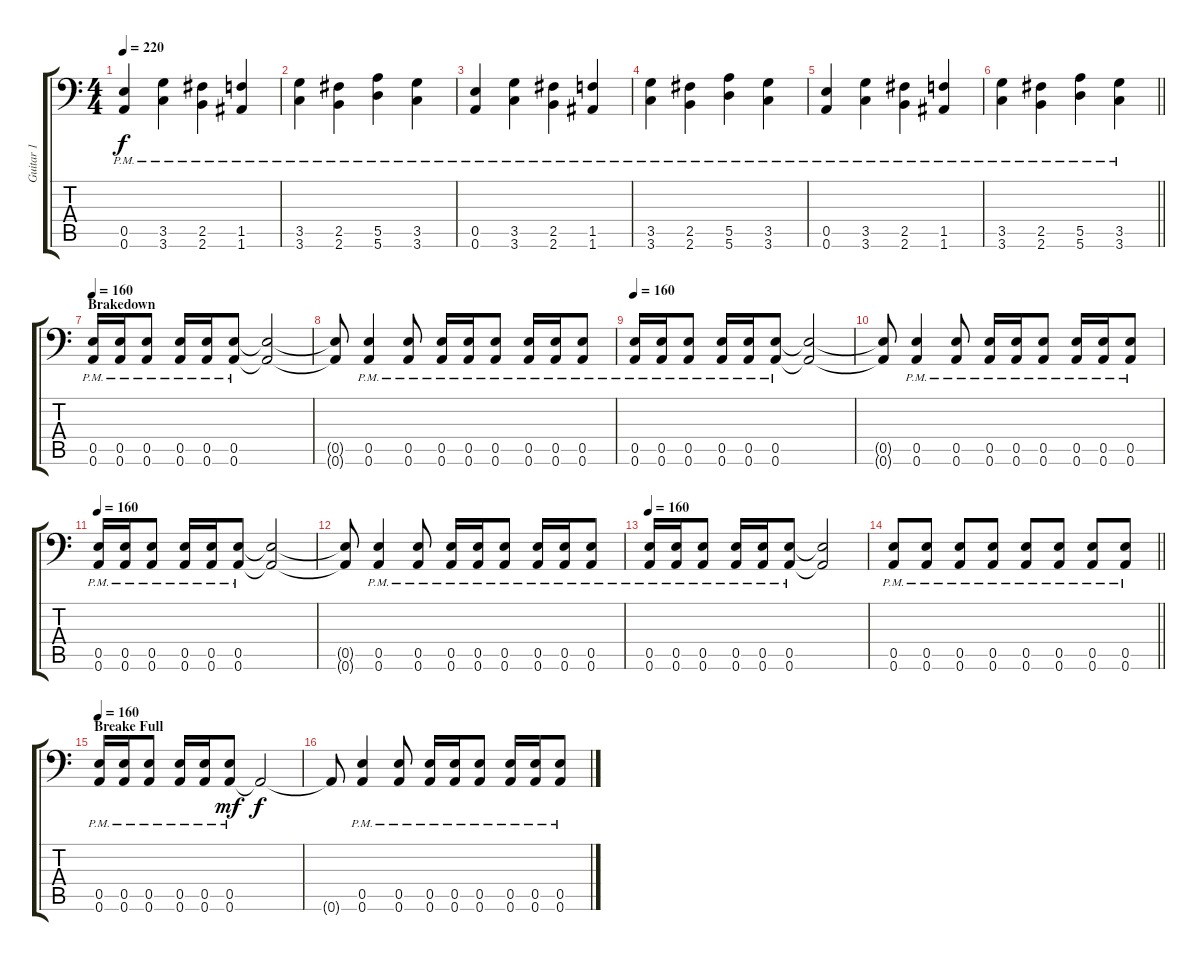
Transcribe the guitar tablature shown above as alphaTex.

\track ("Guitar 1" "Guitar 1") {instrument overdrivenguitar}
\staff {score tabs}
\tuning (B3 Gb3 D3 A2 E2 A1) {hide}
\ts (4 4)
\tempo 220
\clef f4
\ks c
(0.5{pm} 0.6{pm}).4{dy f} (3.5{pm} 3.6{pm}).4 (2.5{pm} 2.6{pm}).4 (1.5{pm} 1.6{pm}).4 |
(3.5{pm} 3.6{pm}).4 (2.5{pm} 2.6{pm}).4 (5.5{pm} 5.6{pm}).4 (3.5{pm} 3.6{pm}).4 |
(0.5{pm} 0.6{pm}).4 (3.5{pm} 3.6{pm}).4 (2.5{pm} 2.6{pm}).4 (1.5{pm} 1.6{pm}).4 |
(3.5{pm} 3.6{pm}).4 (2.5{pm} 2.6{pm}).4 (5.5{pm} 5.6{pm}).4 (3.5{pm} 3.6{pm}).4 |
(0.5{pm} 0.6{pm}).4 (3.5{pm} 3.6{pm}).4 (2.5{pm} 2.6{pm}).4 (1.5{pm} 1.6{pm}).4 |
\barLineRight lightlight
(3.5{pm} 3.6{pm}).4 (2.5{pm} 2.6{pm}).4 (5.5{pm} 5.6{pm}).4 (3.5{pm} 3.6{pm}).4 |
\section ("" "Brakedown")
\tempo 165
\tempo 160
(0.5{pm} 0.6{pm}).16 (0.5{pm} 0.6{pm}).16 (0.5{pm} 0.6{pm}).8 (0.5{pm} 0.6{pm}).16 (0.5{pm} 0.6{pm}).16 (0.5{pm} 0.6{pm}).8 (0.5{t} 0.6{t}).2 |
(0.5{t} 0.6{t}).8 (0.5{pm} 0.6{pm}).4 (0.5{pm} 0.6{pm}).8 (0.5{pm} 0.6{pm}).16 (0.5{pm} 0.6{pm}).16 (0.5{pm} 0.6{pm}).8 (0.5{pm} 0.6{pm}).16 (0.5{pm} 0.6{pm}).16 (0.5{pm} 0.6{pm}).8 |
\tempo 160
(0.5{pm} 0.6{pm}).16 (0.5{pm} 0.6{pm}).16 (0.5{pm} 0.6{pm}).8 (0.5{pm} 0.6{pm}).16 (0.5{pm} 0.6{pm}).16 (0.5{pm} 0.6{pm}).8 (0.5{t} 0.6{t}).2 |
(0.5{t} 0.6{t}).8 (0.5{pm} 0.6{pm}).4 (0.5{pm} 0.6{pm}).8 (0.5{pm} 0.6{pm}).16 (0.5{pm} 0.6{pm}).16 (0.5{pm} 0.6{pm}).8 (0.5{pm} 0.6{pm}).16 (0.5{pm} 0.6{pm}).16 (0.5{pm} 0.6{pm}).8 |
\tempo 160
(0.5{pm} 0.6{pm}).16 (0.5{pm} 0.6{pm}).16 (0.5{pm} 0.6{pm}).8 (0.5{pm} 0.6{pm}).16 (0.5{pm} 0.6{pm}).16 (0.5{pm} 0.6{pm}).8 (0.5{t} 0.6{t}).2 |
(0.5{t} 0.6{t}).8 (0.5{pm} 0.6{pm}).4 (0.5{pm} 0.6{pm}).8 (0.5{pm} 0.6{pm}).16 (0.5{pm} 0.6{pm}).16 (0.5{pm} 0.6{pm}).8 (0.5{pm} 0.6{pm}).16 (0.5{pm} 0.6{pm}).16 (0.5{pm} 0.6{pm}).8 |
\tempo 160
(0.5{pm} 0.6{pm}).16 (0.5{pm} 0.6{pm}).16 (0.5{pm} 0.6{pm}).8 (0.5{pm} 0.6{pm}).16 (0.5{pm} 0.6{pm}).16 (0.5{pm} 0.6{pm}).8 (0.5{t} 0.6{t}).2 |
\barLineRight lightlight
(0.5{pm} 0.6{pm}).8 (0.5{pm} 0.6{pm}).8 (0.5{pm} 0.6{pm}).8 (0.5{pm} 0.6{pm}).8 (0.5{pm} 0.6{pm}).8 (0.5{pm} 0.6{pm}).8 (0.5{pm} 0.6{pm}).8 (0.5{pm} 0.6{pm}).8 |
\section ("" "Breake Full")
\tempo 160
(0.5{pm} 0.6{pm}).16 (0.5{pm} 0.6{pm}).16 (0.5{pm} 0.6{pm}).8 (0.5{pm} 0.6{pm}).16 (0.5{pm} 0.6{pm}).16 (0.5{pm} 0.6{pm}).8{dy mf} 0.6{t}.2{dy f} |
0.6{t}.8 (0.5{pm} 0.6{pm}).4 (0.5{pm} 0.6{pm}).8 (0.5{pm} 0.6{pm}).16 (0.5{pm} 0.6{pm}).16 (0.5{pm} 0.6{pm}).8 (0.5{pm} 0.6{pm}).16 (0.5{pm} 0.6{pm}).16 (0.5{pm} 0.6{pm}).8
